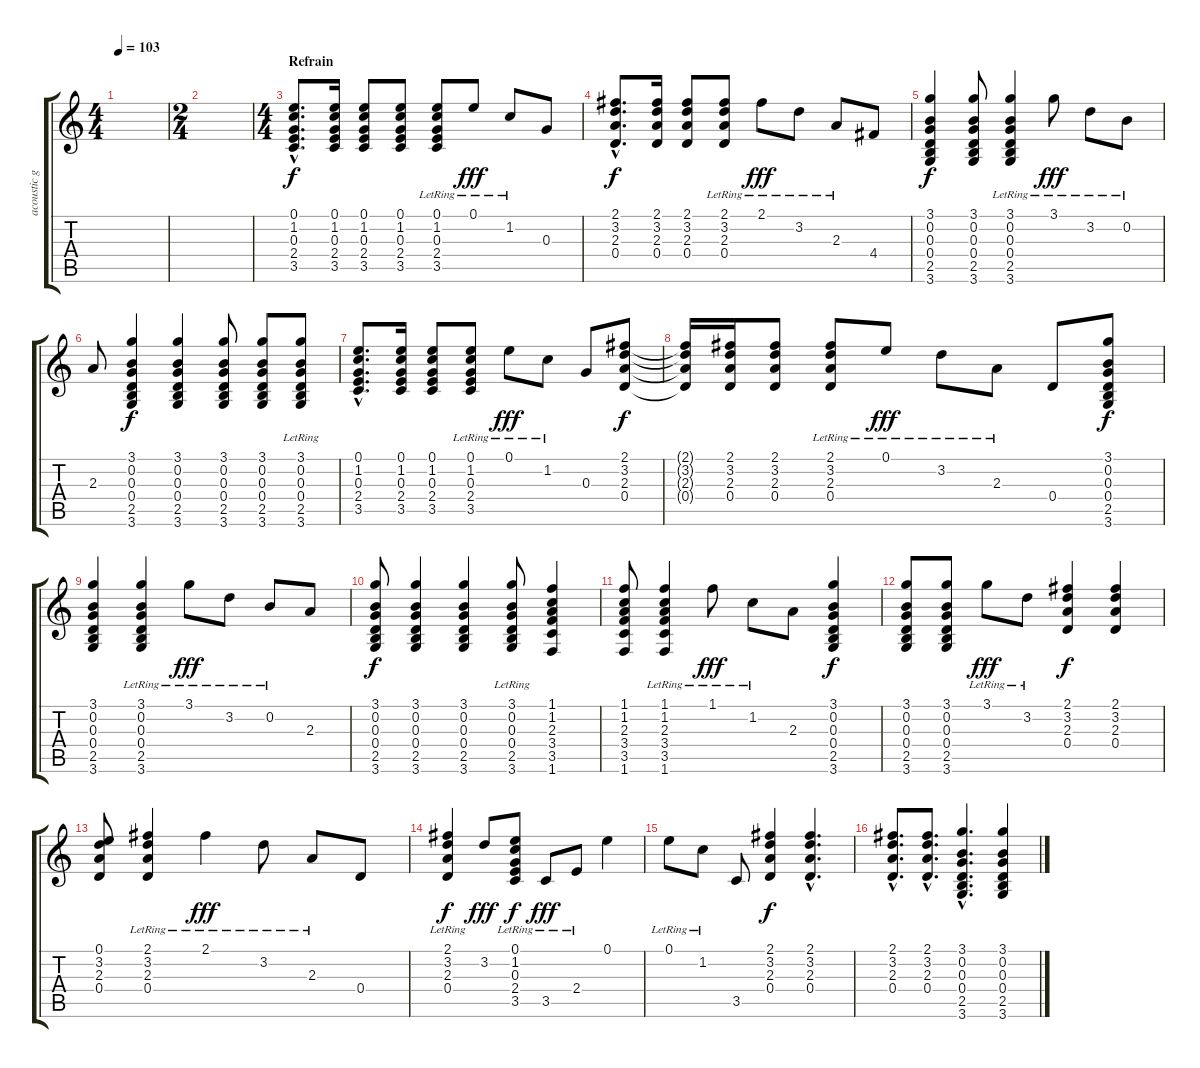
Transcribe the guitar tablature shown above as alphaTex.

\track ("acoustic guitar" "acoustic g") {instrument acousticguitarsteel}
\staff {score tabs}
\tuning (E4 B3 G3 D3 A2 E2) {hide}
\ts (4 4)
\tempo 103
\clef g2
\ks c
|
\ts (2 4)
|
\ts (4 4)
\section ("" "Refrain")
(0.1{hac} 1.2{hac} 0.3{hac} 2.4{hac} 3.5{hac}).8{d} (0.1 1.2 0.3 2.4 3.5).16 (0.1 1.2 0.3 2.4 3.5).8 (0.1 1.2 0.3 2.4 3.5).8 (0.1 1.2{lr} 0.3{lr} 2.4{lr} 3.5{lr}).8 0.1{lr}.8{dy fff} 1.2{lr}.8 0.3.8 |
(2.1{hac} 3.2{hac} 2.3{hac} 0.4{hac}).8{d dy f} (2.1 3.2 2.3 0.4).16 (2.1 3.2 2.3 0.4).8 (2.1 3.2{lr} 2.3{lr} 0.4{lr}).8 2.1{lr}.8{dy fff} 3.2{lr}.8 2.3{lr}.8 4.4.8 |
(3.1 0.2 0.3 0.4 2.5 3.6).4{dy f} (3.1 0.2 0.3 0.4 2.5 3.6).8 (3.1 0.2{lr} 0.3{lr} 0.4{lr} 2.5{lr} 3.6{lr}).4 3.1{lr}.8{dy fff} 3.2{lr}.8 0.2{lr}.8 |
2.3.8 (3.1 0.2 0.3 0.4 2.5 3.6).4{dy f} (3.1 0.2 0.3 0.4 2.5 3.6).4 (3.1 0.2 0.3 0.4 2.5 3.6).8 (3.1 0.2 0.3 0.4 2.5 3.6).8 (3.1{lr} 0.2{lr} 0.3{lr} 0.4{lr} 2.5{lr} 3.6{lr}).8 |
(0.1{hac} 1.2{hac} 0.3{hac} 2.4{hac} 3.5{hac}).8{d} (0.1 1.2 0.3 2.4 3.5).16 (0.1 1.2 0.3 2.4 3.5).8 (0.1{lr} 1.2{lr} 0.3{lr} 2.4{lr} 3.5{lr}).8 0.1{lr}.8{dy fff} 1.2{lr}.8 0.3.8 (2.1 3.2 2.3 0.4).8{dy f} |
(2.1{t} 3.2{t} 2.3{t} 0.4{t}).16 (2.1 3.2 2.3 0.4).16 (2.1 3.2 2.3 0.4).8 (2.1 3.2{lr} 2.3{lr} 0.4{lr}).8 0.1{lr}.8{dy fff} 3.2{lr}.8 2.3{lr}.8 0.4.8 (3.1 0.2 0.3 0.4 2.5 3.6).8{dy f} |
(3.1 0.2 0.3 0.4 2.5 3.6).4 (3.1 0.2{lr} 0.3{lr} 0.4{lr} 2.5{lr} 3.6{lr}).4 3.1{lr}.8{dy fff} 3.2{lr}.8 0.2{lr}.8 2.3.8 |
(3.1 0.2 0.3 0.4 2.5 3.6).8{dy f} (3.1 0.2 0.3 0.4 2.5 3.6).4 (3.1 0.2 0.3 0.4 2.5 3.6).4 (3.1{lr} 0.2{lr} 0.3{lr} 0.4{lr} 2.5{lr} 3.6{lr}).8 (1.1 1.2 2.3 3.4 3.5 1.6).4 |
(1.1 1.2 2.3 3.4 3.5 1.6).8 (1.1 1.2{lr} 2.3{lr} 3.4{lr} 3.5{lr} 1.6{lr}).4 1.1{lr}.8{dy fff} 1.2{lr}.8 2.3.8 (3.1 0.2 0.3 0.4 2.5 3.6).4{dy f} |
(3.1 0.2 0.3 0.4 2.5 3.6).8 (3.1 0.2 0.3 0.4 2.5 3.6).8 3.1{lr}.8{dy fff} 3.2{lr}.8 (2.1 3.2 2.3 0.4).4{dy f} (2.1 3.2 2.3 0.4).4 |
(0.1 3.2 2.3 0.4).8 (2.1 3.2{lr} 2.3{lr} 0.4{lr}).4 2.1{lr}.4{dy fff} 3.2{lr}.8 2.3{lr}.8 0.4.8 |
(2.1{lr} 3.2 2.3{lr} 0.4{lr}).4{dy f} 3.2.8{dy fff} (0.1{lr} 1.2{lr} 0.3{lr} 2.4{lr} 3.5).8{dy f} 3.5{lr}.8{dy fff} 2.4{lr}.8 0.1.4 |
0.1{lr}.8 1.2{lr}.8 3.5.8 (2.1 3.2 2.3 0.4).4{dy f} (2.1{hac} 3.2{hac} 2.3{hac} 0.4{hac}).4{d} |
(2.1{hac} 3.2{hac} 2.3{hac} 0.4{hac}).8{d} (2.1{hac} 3.2{hac} 2.3{hac} 0.4{hac}).8{d} (3.1{hac} 0.2{hac} 0.3{hac} 0.4{hac} 2.5{hac} 3.6{hac}).4{d} (3.1 0.2 0.3 0.4 2.5 3.6).4
